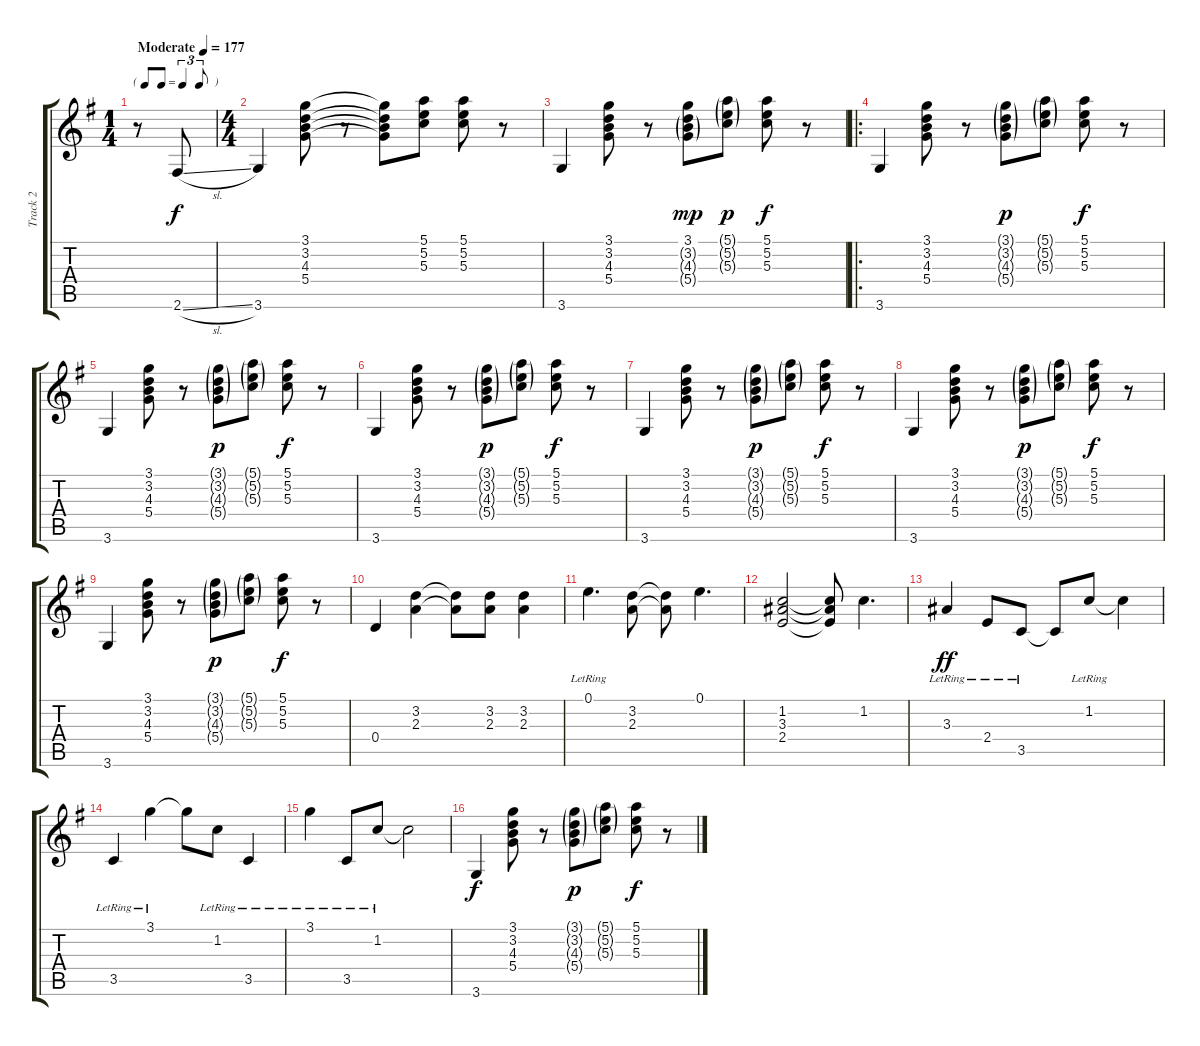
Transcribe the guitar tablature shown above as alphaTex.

\track ("Track 2" "Track 2") {instrument electricguitarclean}
\staff {score tabs}
\tuning (E4 B3 G3 D3 A2 E2) {hide}
\ts (1 4)
\tf triplet8th
\tempo (177 "Moderate")
\clef g2
\ks g
r.8{dy f instrument electricguitarclean} 2.6{sl}.8{volume 13} |
\ts (4 4)
3.6.4{volume 4} (3.1 3.2 4.3 5.4).8 r.8 (3.1{t} 3.2{t} 4.3{t} 5.4{t}).8 (5.1 5.2 5.3).8 (5.1 5.2 5.3).8 r.8 |
3.6.4 (3.1 3.2 4.3 5.4).8 r.8 (3.1 3.2{g} 4.3{g} 5.4{g}).8{dy mp} (5.1{g} 5.2{g} 5.3{g}).8{dy p} (5.1 5.2 5.3).8{dy f} r.8 |
\ro
3.6.4 (3.1 3.2 4.3 5.4).8 r.8 (3.1{g} 3.2{g} 4.3{g} 5.4{g}).8{dy p} (5.1{g} 5.2{g} 5.3{g}).8 (5.1 5.2 5.3).8{dy f} r.8 |
3.6.4 (3.1 3.2 4.3 5.4).8 r.8 (3.1{g} 3.2{g} 4.3{g} 5.4{g}).8{dy p} (5.1{g} 5.2{g} 5.3{g}).8 (5.1 5.2 5.3).8{dy f} r.8 |
3.6.4 (3.1 3.2 4.3 5.4).8 r.8 (3.1{g} 3.2{g} 4.3{g} 5.4{g}).8{dy p} (5.1{g} 5.2{g} 5.3{g}).8 (5.1 5.2 5.3).8{dy f} r.8 |
3.6.4 (3.1 3.2 4.3 5.4).8 r.8 (3.1{g} 3.2{g} 4.3{g} 5.4{g}).8{dy p} (5.1{g} 5.2{g} 5.3{g}).8 (5.1 5.2 5.3).8{dy f} r.8 |
3.6.4 (3.1 3.2 4.3 5.4).8 r.8 (3.1{g} 3.2{g} 4.3{g} 5.4{g}).8{dy p} (5.1{g} 5.2{g} 5.3{g}).8 (5.1 5.2 5.3).8{dy f} r.8 |
3.6.4 (3.1 3.2 4.3 5.4).8 r.8 (3.1{g} 3.2{g} 4.3{g} 5.4{g}).8{dy p} (5.1{g} 5.2{g} 5.3{g}).8 (5.1 5.2 5.3).8{dy f} r.8 |
0.4.4 (3.2 2.3).4 (3.2{t} 2.3{t}).8 (3.2 2.3).8 (3.2 2.3).4 |
0.1{lr}.4{d} (3.2 2.3).8 (3.2{t} 2.3{t}).8 0.1.4{d} |
(1.2 3.3 2.4).2 (1.2{t} 3.3{t} 2.4{t}).8 1.2.4{d} |
3.3{lr}.4{dy ff} 2.4{lr}.8 3.5{lr}.8 3.5{t}.8 1.2{lr}.8 1.2{t}.4 |
3.5{lr}.4 3.1{lr}.4 3.1{t}.8 1.2{lr}.8 3.5{lr}.4 |
3.1{lr}.4 3.5{lr}.8 1.2{lr}.8 1.2{t}.2 |
3.6.4{dy f} (3.1 3.2 4.3 5.4).8 r.8 (3.1{g} 3.2{g} 4.3{g} 5.4{g}).8{dy p} (5.1{g} 5.2{g} 5.3{g}).8 (5.1 5.2 5.3).8{dy f} r.8
